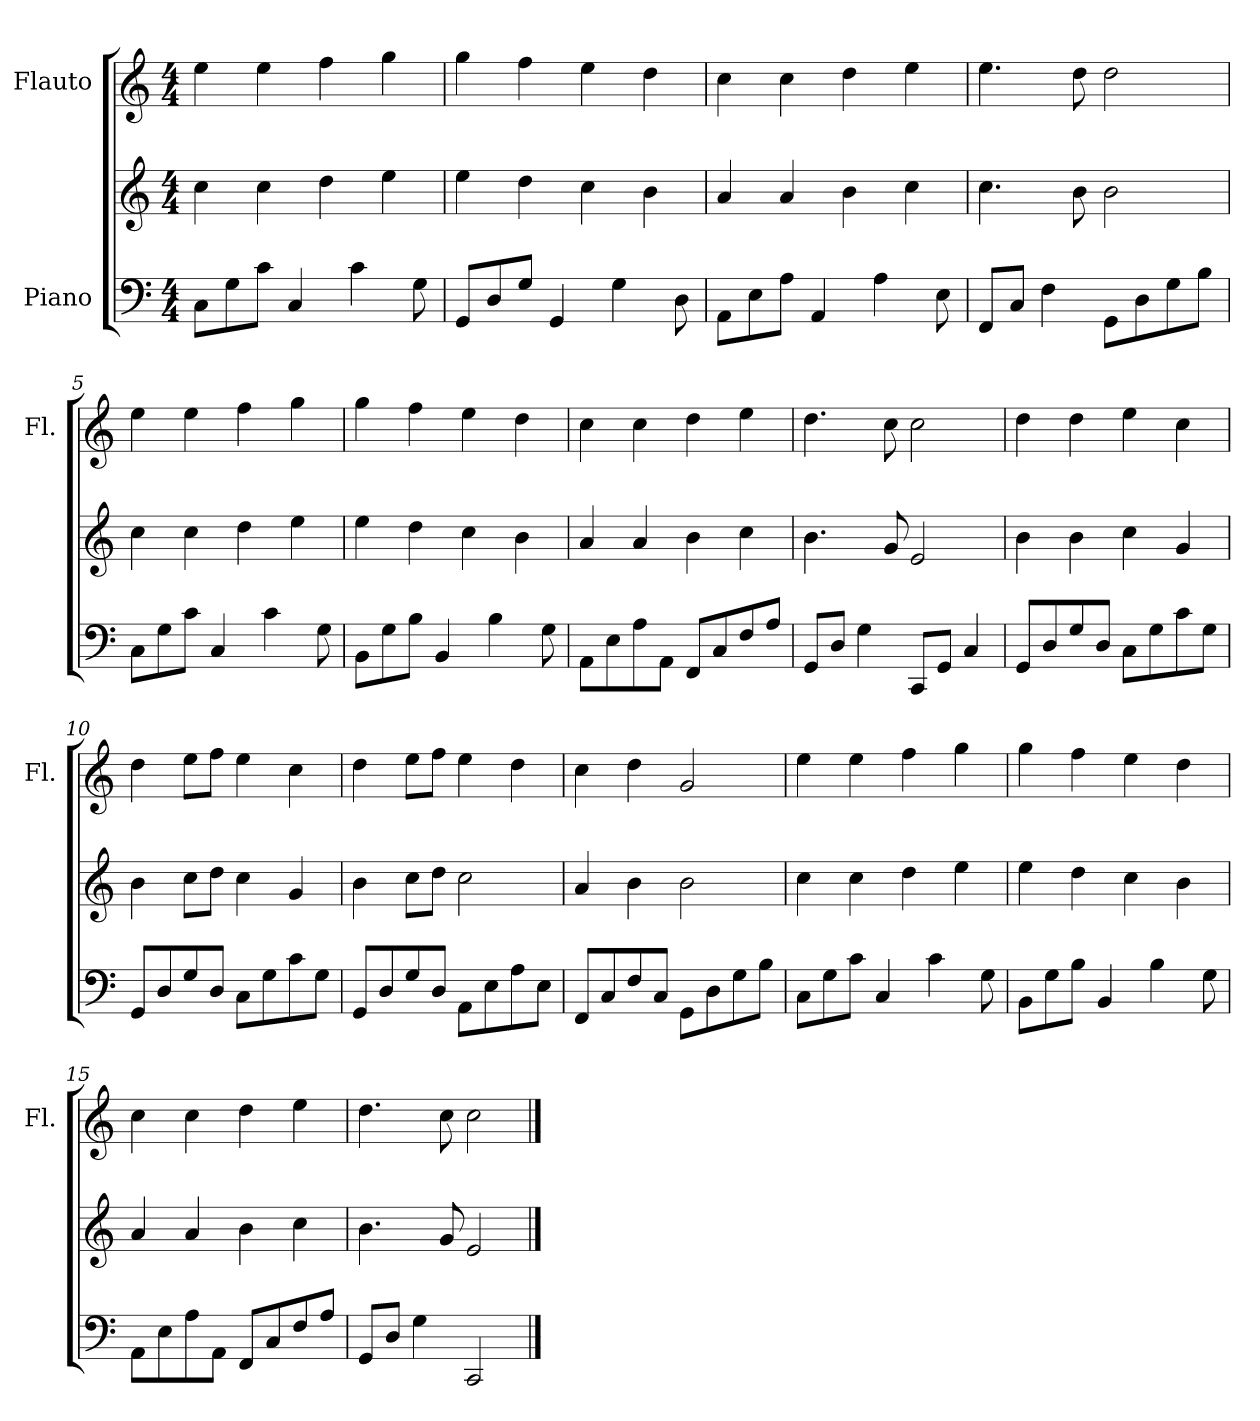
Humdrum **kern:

**kern	**kern	**kern
*part2	*part2	*part1
*staff3	*staff2	*staff1
*I"Piano	*	*I"Flauto
*	*	*I'Fl.
*clefF4	*clefG2	*clefG2
*k[]	*k[]	*k[]
*M4/4	*M4/4	*M4/4
*MM100	*MM100	*MM100
=1	=1	=1
8C\L	4cc\	4ee\
8G\	.	.
8c\J	4cc\	4ee\
4C/	.	.
.	4dd\	4ff\
4c\	.	.
.	4ee\	4gg\
8G\	.	.
=2	=2	=2
8GG/L	4ee\	4gg\
8D/	.	.
8G/J	4dd\	4ff\
4GG/	.	.
.	4cc\	4ee\
4G\	.	.
.	4b\	4dd\
8D\	.	.
=3	=3	=3
8AA\L	4a/	4cc\
8E\	.	.
8A\J	4a/	4cc\
4AA/	.	.
.	4b\	4dd\
4A\	.	.
.	4cc\	4ee\
8E\	.	.
=4	=4	=4
8FF/L	4.cc\	4.ee\
8C/J	.	.
4F\	.	.
.	8b\	8dd\
8GG\L	2b\	2dd\
8D\	.	.
8G\	.	.
8B\J	.	.
!!LO:LB:g=z
=5	=5	=5
8C\L	4cc\	4ee\
8G\	.	.
8c\J	4cc\	4ee\
4C/	.	.
.	4dd\	4ff\
4c\	.	.
.	4ee\	4gg\
8G\	.	.
=6	=6	=6
8BB\L	4ee\	4gg\
8G\	.	.
8B\J	4dd\	4ff\
4BB/	.	.
.	4cc\	4ee\
4B\	.	.
.	4b\	4dd\
8G\	.	.
=7	=7	=7
8AA\L	4a/	4cc\
8E\	.	.
8A\	4a/	4cc\
8AA\J	.	.
8FF/L	4b\	4dd\
8C/	.	.
8F/	4cc\	4ee\
8A/J	.	.
=8	=8	=8
8GG/L	4.b\	4.dd\
8D/J	.	.
4G\	.	.
.	8g/	8cc\
8CC/L	2e/	2cc\
8GG/J	.	.
4C/	.	.
!!LO:LB:g=z
=9	=9	=9
8GG/L	4b\	4dd\
8D/	.	.
8G/	4b\	4dd\
8D/J	.	.
8C\L	4cc\	4ee\
8G\	.	.
8c\	4g/	4cc\
8G\J	.	.
=10	=10	=10
8GG/L	4b\	4dd\
8D/	.	.
8G/	8cc\L	8ee\L
8D/J	8dd\J	8ff\J
8C\L	4cc\	4ee\
8G\	.	.
8c\	4g/	4cc\
8G\J	.	.
=11	=11	=11
8GG/L	4b\	4dd\
8D/	.	.
8G/	8cc\L	8ee\L
8D/J	8dd\J	8ff\J
8AA\L	2cc\	4ee\
8E\	.	.
8A\	.	4dd\
8E\J	.	.
=12	=12	=12
8FF/L	4a/	4cc\
8C/	.	.
8F/	4b\	4dd\
8C/J	.	.
8GG\L	2b\	2g/
8D\	.	.
8G\	.	.
8B\J	.	.
!!LO:LB:g=z
=13	=13	=13
8C\L	4cc\	4ee\
8G\	.	.
8c\J	4cc\	4ee\
4C/	.	.
.	4dd\	4ff\
4c\	.	.
.	4ee\	4gg\
8G\	.	.
=14	=14	=14
8BB\L	4ee\	4gg\
8G\	.	.
8B\J	4dd\	4ff\
4BB/	.	.
.	4cc\	4ee\
4B\	.	.
.	4b\	4dd\
8G\	.	.
=15	=15	=15
8AA\L	4a/	4cc\
8E\	.	.
8A\	4a/	4cc\
8AA\J	.	.
8FF/L	4b\	4dd\
8C/	.	.
8F/	4cc\	4ee\
8A/J	.	.
=16	=16	=16
8GG/L	4.b\	4.dd\
8D/J	.	.
4G\	.	.
.	8g/	8cc\
2CC/	2e/	2cc\
==	==	==
*-	*-	*-
